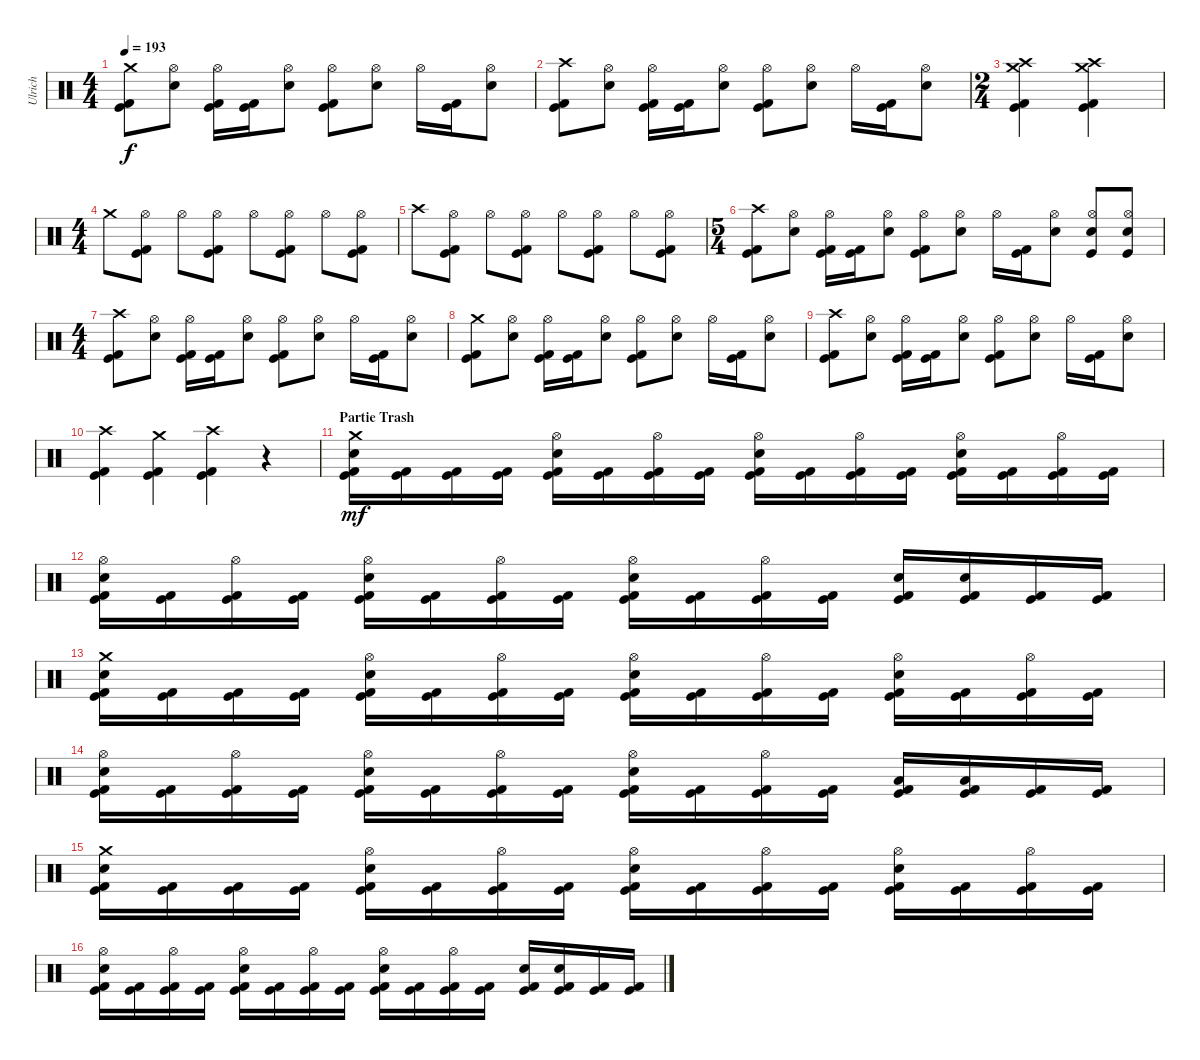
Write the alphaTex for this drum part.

\track ("Ulrich" "Ulrich") {instrument percussion}
\staff {score}
\articulation defaults
\ts (4 4)
\tempo 193
\clef neutral
\ks c
("Crash medium (hit)" "Kick (hit) 2" "Kick (hit)").8{dy f} ("Hi-Hat (open)" "Electric Snare (hit)").8 ("Hi-Hat (open)" "Kick (hit) 2" "Kick (hit)").16 ("Kick (hit) 2" "Kick (hit)").16 ("Hi-Hat (open)" "Electric Snare (hit)").8 ("Hi-Hat (open)" "Kick (hit) 2" "Kick (hit)").8 ("Hi-Hat (open)" "Electric Snare (hit)").8 "Hi-Hat (open)".16 ("Kick (hit) 2" "Kick (hit)").16 ("Hi-Hat (open)" "Electric Snare (hit)").8 |
("Crash high (hit)" "Kick (hit) 2" "Kick (hit)").8 ("Hi-Hat (open)" "Electric Snare (hit)").8 ("Hi-Hat (open)" "Kick (hit) 2" "Kick (hit)").16 ("Kick (hit) 2" "Kick (hit)").16 ("Hi-Hat (open)" "Electric Snare (hit)").8 ("Hi-Hat (open)" "Kick (hit) 2" "Kick (hit)").8 ("Hi-Hat (open)" "Electric Snare (hit)").8 "Hi-Hat (open)".16 ("Kick (hit) 2" "Kick (hit)").16 ("Hi-Hat (open)" "Electric Snare (hit)").8 |
\ts (2 4)
("Crash high (hit)" "Crash medium (hit)" "Kick (hit) 2" "Kick (hit)").4 ("Crash high (hit)" "Crash medium (hit)" "Kick (hit) 2" "Kick (hit)").4 |
\ts (4 4)
"Crash medium (hit)".8 ("Hi-Hat (open)" "Kick (hit) 2" "Kick (hit)").8 "Hi-Hat (open)".8 ("Hi-Hat (open)" "Kick (hit) 2" "Kick (hit)").8 "Hi-Hat (open)".8 ("Hi-Hat (open)" "Kick (hit) 2" "Kick (hit)").8 "Hi-Hat (open)".8 ("Hi-Hat (open)" "Kick (hit) 2" "Kick (hit)").8 |
"Crash high (hit)".8 ("Hi-Hat (open)" "Kick (hit) 2" "Kick (hit)").8 "Hi-Hat (open)".8 ("Hi-Hat (open)" "Kick (hit) 2" "Kick (hit)").8 "Hi-Hat (open)".8 ("Hi-Hat (open)" "Kick (hit) 2" "Kick (hit)").8 "Hi-Hat (open)".8 ("Hi-Hat (open)" "Kick (hit) 2" "Kick (hit)").8 |
\ts (5 4)
("Crash high (hit)" "Kick (hit) 2" "Kick (hit)").8 ("Hi-Hat (open)" "Electric Snare (hit)").8 ("Hi-Hat (open)" "Kick (hit) 2" "Kick (hit)").16 ("Kick (hit) 2" "Kick (hit)").16 ("Hi-Hat (open)" "Electric Snare (hit)").8 ("Hi-Hat (open)" "Kick (hit) 2" "Kick (hit)").8 ("Hi-Hat (open)" "Electric Snare (hit)").8 "Hi-Hat (open)".16 ("Kick (hit) 2" "Kick (hit)").16 ("Hi-Hat (open)" "Electric Snare (hit)").8 ("Hi-Hat (open)" "Electric Snare (hit)" "Kick (hit)").8 ("Hi-Hat (open)" "Electric Snare (hit)" "Kick (hit)").8 |
\ts (4 4)
("Crash high (hit)" "Kick (hit) 2" "Kick (hit)").8 ("Hi-Hat (open)" "Electric Snare (hit)").8 ("Hi-Hat (open)" "Kick (hit) 2" "Kick (hit)").16 ("Kick (hit) 2" "Kick (hit)").16 ("Hi-Hat (open)" "Electric Snare (hit)").8 ("Hi-Hat (open)" "Kick (hit) 2" "Kick (hit)").8 ("Hi-Hat (open)" "Electric Snare (hit)").8 "Hi-Hat (open)".16 ("Kick (hit) 2" "Kick (hit)").16 ("Hi-Hat (open)" "Electric Snare (hit)").8 |
("Crash medium (hit)" "Kick (hit) 2" "Kick (hit)").8 ("Hi-Hat (open)" "Electric Snare (hit)").8 ("Hi-Hat (open)" "Kick (hit) 2" "Kick (hit)").16 ("Kick (hit) 2" "Kick (hit)").16 ("Hi-Hat (open)" "Electric Snare (hit)").8 ("Hi-Hat (open)" "Kick (hit) 2" "Kick (hit)").8 ("Hi-Hat (open)" "Electric Snare (hit)").8 "Hi-Hat (open)".16 ("Kick (hit) 2" "Kick (hit)").16 ("Hi-Hat (open)" "Electric Snare (hit)").8 |
("Crash high (hit)" "Kick (hit) 2" "Kick (hit)").8 ("Hi-Hat (open)" "Electric Snare (hit)").8 ("Hi-Hat (open)" "Kick (hit) 2" "Kick (hit)").16 ("Kick (hit) 2" "Kick (hit)").16 ("Hi-Hat (open)" "Electric Snare (hit)").8 ("Hi-Hat (open)" "Kick (hit) 2" "Kick (hit)").8 ("Hi-Hat (open)" "Electric Snare (hit)").8 "Hi-Hat (open)".16 ("Kick (hit) 2" "Kick (hit)").16 ("Hi-Hat (open)" "Electric Snare (hit)").8 |
("Crash high (hit)" "Kick (hit) 2" "Kick (hit)").4 ("Crash medium (hit)" "Kick (hit) 2" "Kick (hit)").4 ("Crash high (hit)" "Kick (hit) 2" "Kick (hit)").4 r.4 |
\section ("" "Partie Trash")
("Crash medium (hit)" "Electric Snare (hit)" "Kick (hit) 2" "Kick (hit)").16{dy mf} ("Kick (hit) 2" "Kick (hit)").16 ("Kick (hit) 2" "Kick (hit)").16 ("Kick (hit) 2" "Kick (hit)").16 ("Hi-Hat (open)" "Electric Snare (hit)" "Kick (hit) 2" "Kick (hit)").16 ("Kick (hit) 2" "Kick (hit)").16 ("Hi-Hat (open)" "Kick (hit) 2" "Kick (hit)").16 ("Kick (hit) 2" "Kick (hit)").16 ("Hi-Hat (open)" "Electric Snare (hit)" "Kick (hit) 2" "Kick (hit)").16 ("Kick (hit) 2" "Kick (hit)").16 ("Hi-Hat (open)" "Kick (hit) 2" "Kick (hit)").16 ("Kick (hit) 2" "Kick (hit)").16 ("Hi-Hat (open)" "Electric Snare (hit)" "Kick (hit) 2" "Kick (hit)").16 ("Kick (hit) 2" "Kick (hit)").16 ("Hi-Hat (open)" "Kick (hit) 2" "Kick (hit)").16 ("Kick (hit) 2" "Kick (hit)").16 |
("Hi-Hat (open)" "Electric Snare (hit)" "Kick (hit) 2" "Kick (hit)").16 ("Kick (hit) 2" "Kick (hit)").16 ("Hi-Hat (open)" "Kick (hit) 2" "Kick (hit)").16 ("Kick (hit) 2" "Kick (hit)").16 ("Hi-Hat (open)" "Electric Snare (hit)" "Kick (hit) 2" "Kick (hit)").16 ("Kick (hit) 2" "Kick (hit)").16 ("Hi-Hat (open)" "Kick (hit) 2" "Kick (hit)").16 ("Kick (hit) 2" "Kick (hit)").16 ("Hi-Hat (open)" "Electric Snare (hit)" "Kick (hit) 2" "Kick (hit)").16 ("Kick (hit) 2" "Kick (hit)").16 ("Hi-Hat (open)" "Kick (hit) 2" "Kick (hit)").16 ("Kick (hit) 2" "Kick (hit)").16 ("Electric Snare (hit)" "Kick (hit) 2" "Kick (hit)").16 ("Electric Snare (hit)" "Kick (hit) 2" "Kick (hit)").16 ("Kick (hit) 2" "Kick (hit)").16 ("Kick (hit) 2" "Kick (hit)").16 |
("Crash medium (hit)" "Electric Snare (hit)" "Kick (hit) 2" "Kick (hit)").16 ("Kick (hit) 2" "Kick (hit)").16 ("Kick (hit) 2" "Kick (hit)").16 ("Kick (hit) 2" "Kick (hit)").16 ("Hi-Hat (open)" "Electric Snare (hit)" "Kick (hit) 2" "Kick (hit)").16 ("Kick (hit) 2" "Kick (hit)").16 ("Hi-Hat (open)" "Kick (hit) 2" "Kick (hit)").16 ("Kick (hit) 2" "Kick (hit)").16 ("Hi-Hat (open)" "Electric Snare (hit)" "Kick (hit) 2" "Kick (hit)").16 ("Kick (hit) 2" "Kick (hit)").16 ("Hi-Hat (open)" "Kick (hit) 2" "Kick (hit)").16 ("Kick (hit) 2" "Kick (hit)").16 ("Hi-Hat (open)" "Electric Snare (hit)" "Kick (hit) 2" "Kick (hit)").16 ("Kick (hit) 2" "Kick (hit)").16 ("Hi-Hat (open)" "Kick (hit) 2" "Kick (hit)").16 ("Kick (hit) 2" "Kick (hit)").16 |
("Hi-Hat (open)" "Electric Snare (hit)" "Kick (hit) 2" "Kick (hit)").16 ("Kick (hit) 2" "Kick (hit)").16 ("Hi-Hat (open)" "Kick (hit) 2" "Kick (hit)").16 ("Kick (hit) 2" "Kick (hit)").16 ("Hi-Hat (open)" "Electric Snare (hit)" "Kick (hit) 2" "Kick (hit)").16 ("Kick (hit) 2" "Kick (hit)").16 ("Hi-Hat (open)" "Kick (hit) 2" "Kick (hit)").16 ("Kick (hit) 2" "Kick (hit)").16 ("Hi-Hat (open)" "Electric Snare (hit)" "Kick (hit) 2" "Kick (hit)").16 ("Kick (hit) 2" "Kick (hit)").16 ("Hi-Hat (open)" "Kick (hit) 2" "Kick (hit)").16 ("Kick (hit) 2" "Kick (hit)").16 ("Low Tom (hit)" "Kick (hit) 2" "Kick (hit)").16 ("Low Tom (hit)" "Kick (hit) 2" "Kick (hit)").16 ("Kick (hit) 2" "Kick (hit)").16 ("Kick (hit) 2" "Kick (hit)").16 |
("Crash medium (hit)" "Electric Snare (hit)" "Kick (hit) 2" "Kick (hit)").16 ("Kick (hit) 2" "Kick (hit)").16 ("Kick (hit) 2" "Kick (hit)").16 ("Kick (hit) 2" "Kick (hit)").16 ("Hi-Hat (open)" "Electric Snare (hit)" "Kick (hit) 2" "Kick (hit)").16 ("Kick (hit) 2" "Kick (hit)").16 ("Hi-Hat (open)" "Kick (hit) 2" "Kick (hit)").16 ("Kick (hit) 2" "Kick (hit)").16 ("Hi-Hat (open)" "Electric Snare (hit)" "Kick (hit) 2" "Kick (hit)").16 ("Kick (hit) 2" "Kick (hit)").16 ("Hi-Hat (open)" "Kick (hit) 2" "Kick (hit)").16 ("Kick (hit) 2" "Kick (hit)").16 ("Hi-Hat (open)" "Electric Snare (hit)" "Kick (hit) 2" "Kick (hit)").16 ("Kick (hit) 2" "Kick (hit)").16 ("Hi-Hat (open)" "Kick (hit) 2" "Kick (hit)").16 ("Kick (hit) 2" "Kick (hit)").16 |
("Hi-Hat (open)" "Electric Snare (hit)" "Kick (hit) 2" "Kick (hit)").16 ("Kick (hit) 2" "Kick (hit)").16 ("Hi-Hat (open)" "Kick (hit) 2" "Kick (hit)").16 ("Kick (hit) 2" "Kick (hit)").16 ("Hi-Hat (open)" "Electric Snare (hit)" "Kick (hit) 2" "Kick (hit)").16 ("Kick (hit) 2" "Kick (hit)").16 ("Hi-Hat (open)" "Kick (hit) 2" "Kick (hit)").16 ("Kick (hit) 2" "Kick (hit)").16 ("Hi-Hat (open)" "Electric Snare (hit)" "Kick (hit) 2" "Kick (hit)").16 ("Kick (hit) 2" "Kick (hit)").16 ("Hi-Hat (open)" "Kick (hit) 2" "Kick (hit)").16 ("Kick (hit) 2" "Kick (hit)").16 ("Electric Snare (hit)" "Kick (hit) 2" "Kick (hit)").16 ("Electric Snare (hit)" "Kick (hit) 2" "Kick (hit)").16 ("Kick (hit) 2" "Kick (hit)").16 ("Kick (hit) 2" "Kick (hit)").16
